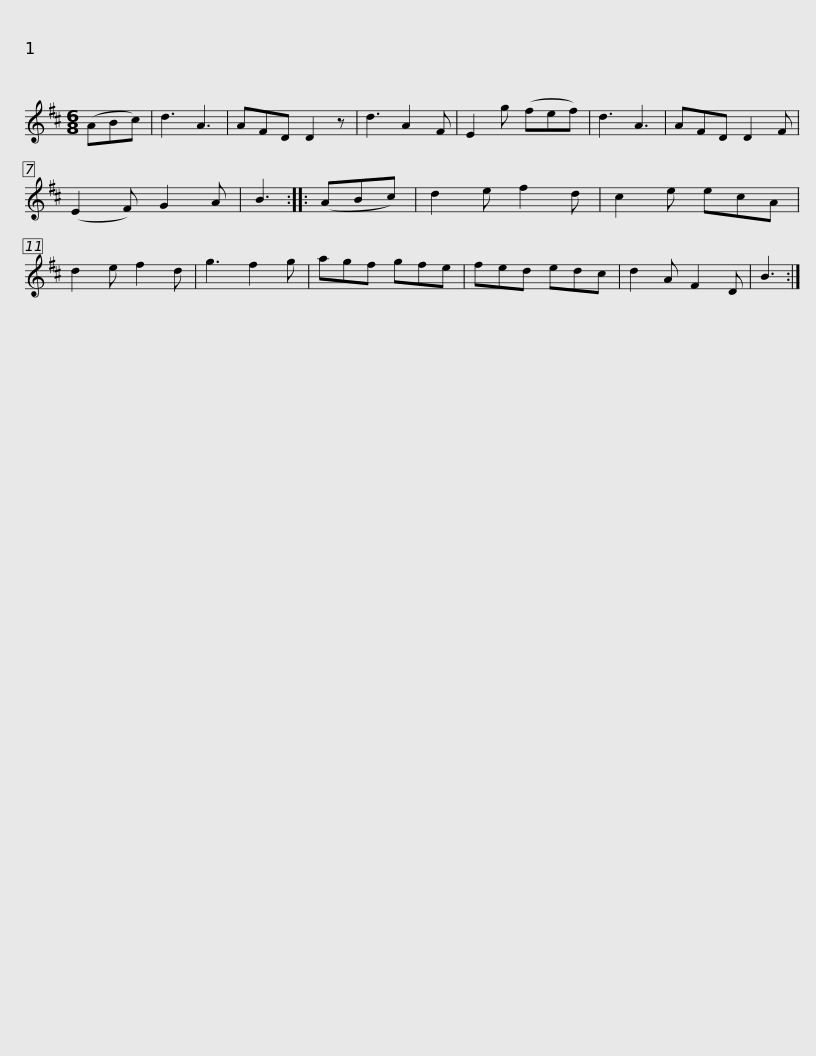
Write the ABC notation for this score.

X:1
L:1/8
M:6/8
I:linebreak $
K:D
V:1 treble
V:1
 (ABc) | d3 A3 | AFD D2 z | d3 A2 F | E2 g (fef) | %5
 d3 A3 | AFD D2 F | (E2 F) G2 A | B3 :: (ABc) |$ %10
 d2 e f2 d | c2 e ecA | d2 e f2 d | g3 f2 g | agf gfe | %15
 fed edc | d2 A F2 D | B3 :| %18
